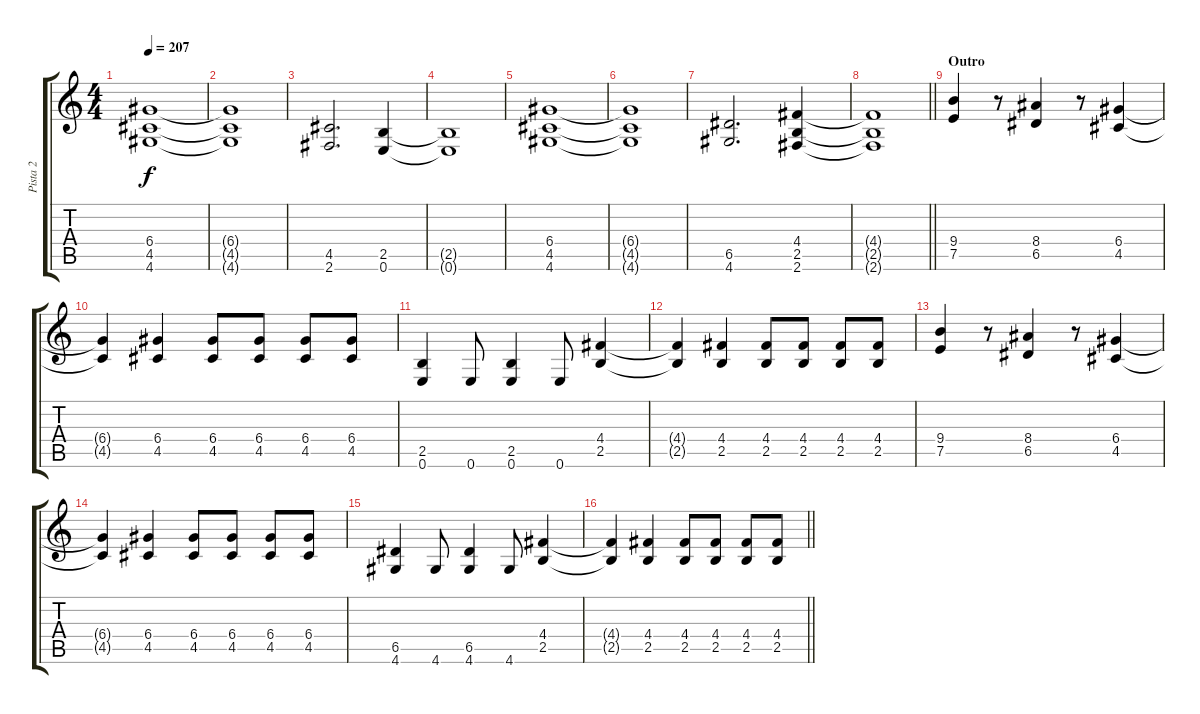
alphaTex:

\track ("Pista 2" "Pista 2") {instrument distortionguitar}
\staff {score tabs}
\tuning (E4 B3 G3 D3 A2 E2) {hide}
\ts (4 4)
\tempo 207
\clef g2
\ks c
(6.4 4.5 4.6).1{dy f} |
(6.4{t} 4.5{t} 4.6{t}).1 |
(4.5 2.6).2{d} (2.5 0.6).4 |
(2.5{t} 0.6{t}).1 |
(6.4 4.5 4.6).1 |
(6.4{t} 4.5{t} 4.6{t}).1 |
(6.5 4.6).2{d} (4.4 2.5 2.6).4 |
\barLineRight lightlight
(4.4{t} 2.5{t} 2.6{t}).1 |
\section ("" "Outro")
(9.4 7.5).4 r.8 (8.4 6.5).4 r.8 (6.4 4.5).4 |
(6.4{t} 4.5{t}).4 (6.4 4.5).4 (6.4 4.5).8 (6.4 4.5).8 (6.4 4.5).8 (6.4 4.5).8 |
(2.5 0.6).4 0.6.8 (2.5 0.6).4 0.6.8 (4.4 2.5).4 |
(4.4{t} 2.5{t}).4 (4.4 2.5).4 (4.4 2.5).8 (4.4 2.5).8 (4.4 2.5).8 (4.4 2.5).8 |
(9.4 7.5).4 r.8 (8.4 6.5).4 r.8 (6.4 4.5).4 |
(6.4{t} 4.5{t}).4 (6.4 4.5).4 (6.4 4.5).8 (6.4 4.5).8 (6.4 4.5).8 (6.4 4.5).8 |
(6.5 4.6).4 4.6.8 (6.5 4.6).4 4.6.8 (4.4 2.5).4 |
\barLineRight lightlight
(4.4{t} 2.5{t}).4 (4.4 2.5).4 (4.4 2.5).8 (4.4 2.5).8 (4.4 2.5).8 (4.4 2.5).8
